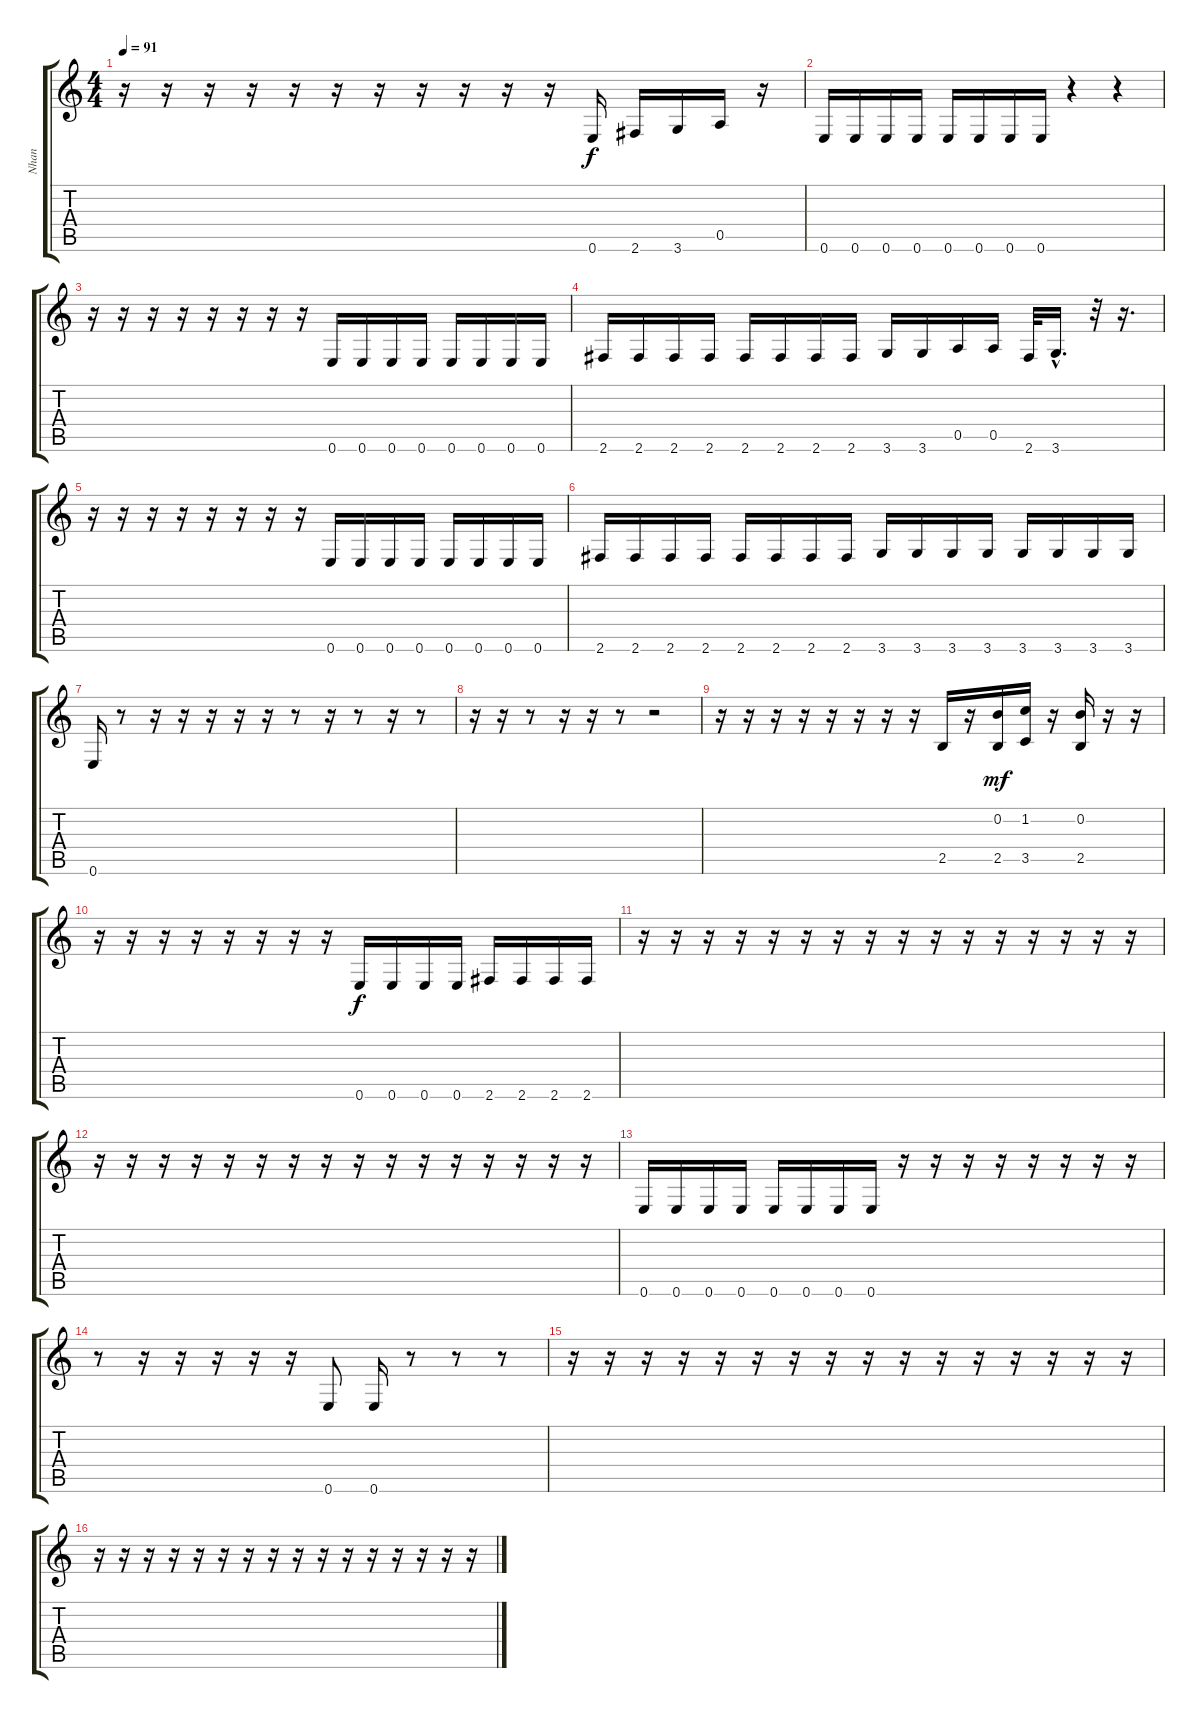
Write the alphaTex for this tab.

\track ("Nhan" "Nhan") {instrument distortionguitar}
\staff {score tabs}
\tuning (E4 B3 G3 D3 A2 E2) {hide}
\ts (4 4)
\tempo 91
\clef g2
\ks c
r.16{dy f} r.16 r.16 r.16 r.16 r.16 r.16 r.16 r.16 r.16 r.16 0.6.16 2.6.16 3.6.16 0.5.16 r.16 |
0.6.16 0.6.16 0.6.16 0.6.16 0.6.16 0.6.16 0.6.16 0.6.16 r.4 r.4 |
r.16 r.16 r.16 r.16 r.16 r.16 r.16 r.16 0.6.16 0.6.16 0.6.16 0.6.16 0.6.16 0.6.16 0.6.16 0.6.16 |
2.6.16 2.6.16 2.6.16 2.6.16 2.6.16 2.6.16 2.6.16 2.6.16 3.6.16 3.6.16 0.5.16 0.5.16 2.6.32 3.6{hac}.16{d} r.32 r.16{d} |
r.16 r.16 r.16 r.16 r.16 r.16 r.16 r.16 0.6.16 0.6.16 0.6.16 0.6.16 0.6.16 0.6.16 0.6.16 0.6.16 |
2.6.16 2.6.16 2.6.16 2.6.16 2.6.16 2.6.16 2.6.16 2.6.16 3.6.16 3.6.16 3.6.16 3.6.16 3.6.16 3.6.16 3.6.16 3.6.16 |
0.6.16 r.8 r.16 r.16 r.16 r.16 r.16 r.8 r.16 r.8 r.16 r.8 |
r.16 r.16 r.8 r.16 r.16 r.8 r.2 |
r.16 r.16 r.16 r.16 r.16 r.16 r.16 r.16 2.5.16 r.16 (0.2 2.5).16{dy mf} (1.2 3.5).16 r.16 (0.2 2.5).16 r.16 r.16 |
r.16 r.16 r.16 r.16 r.16 r.16 r.16 r.16 0.6.16{dy f} 0.6.16 0.6.16 0.6.16 2.6.16 2.6.16 2.6.16 2.6.16 |
r.16 r.16 r.16 r.16 r.16 r.16 r.16 r.16 r.16 r.16 r.16 r.16 r.16 r.16 r.16 r.16 |
r.16 r.16 r.16 r.16 r.16 r.16 r.16 r.16 r.16 r.16 r.16 r.16 r.16 r.16 r.16 r.16 |
0.6.16 0.6.16 0.6.16 0.6.16 0.6.16 0.6.16 0.6.16 0.6.16 r.16 r.16 r.16 r.16 r.16 r.16 r.16 r.16 |
r.8 r.16 r.16 r.16 r.16 r.16 0.6.8 0.6.16 r.8 r.8 r.8 |
r.16 r.16 r.16 r.16 r.16 r.16 r.16 r.16 r.16 r.16 r.16 r.16 r.16 r.16 r.16 r.16 |
r.16 r.16 r.16 r.16 r.16 r.16 r.16 r.16 r.16 r.16 r.16 r.16 r.16 r.16 r.16 r.16
